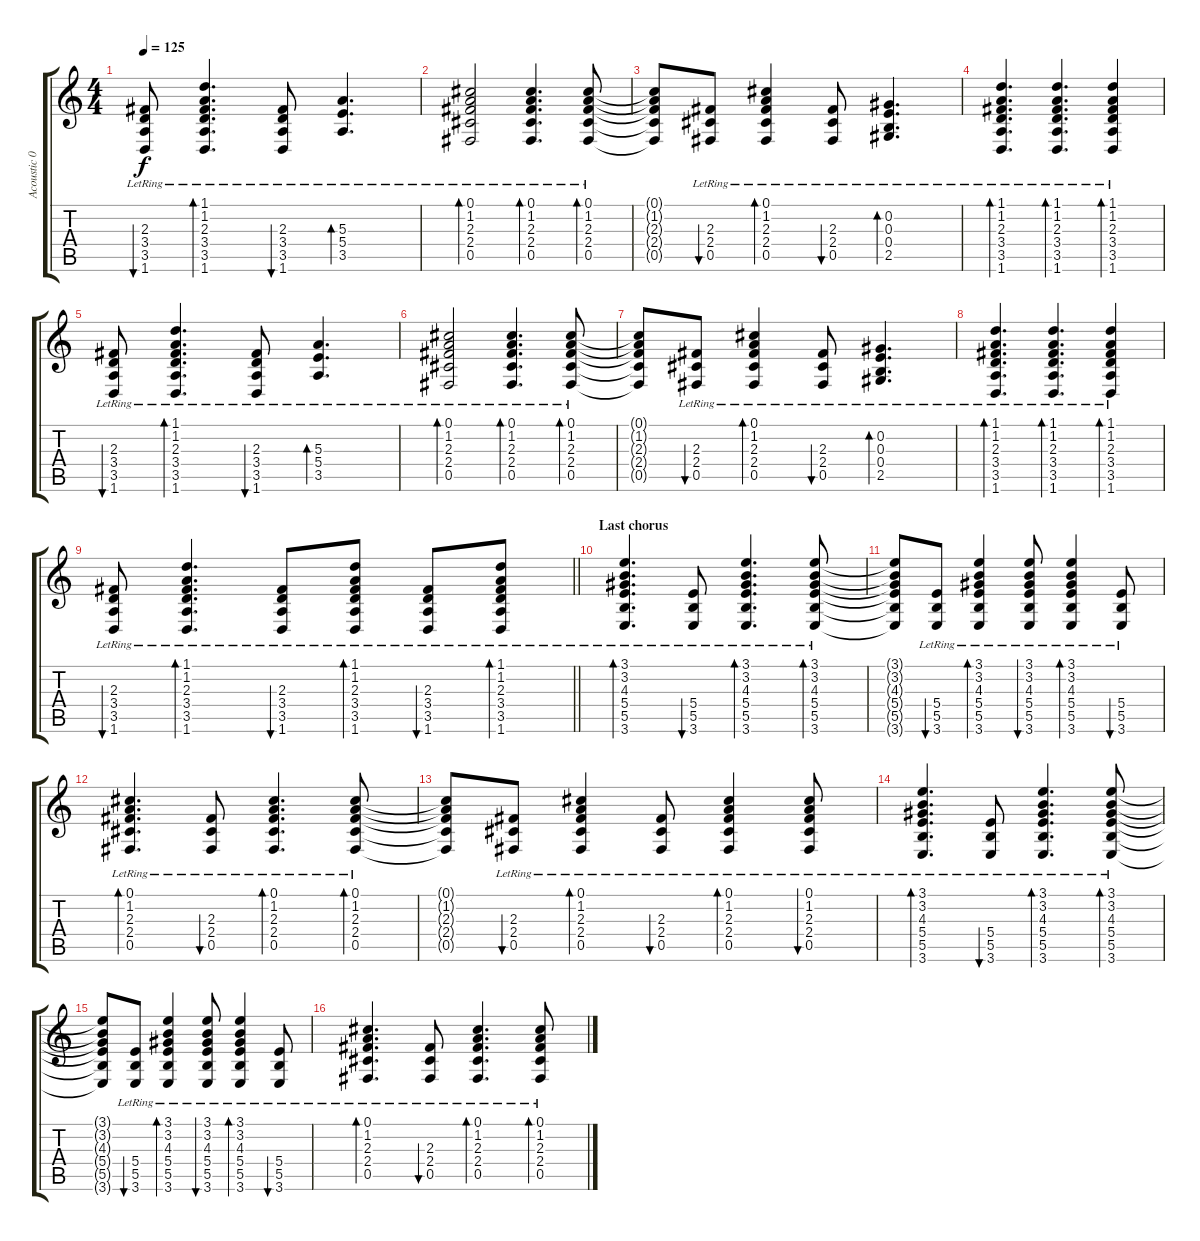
\track ("Acoustic 01" "Acoustic 0") {instrument acousticguitarsteel}
\staff {score tabs}
\tuning (Db4 Ab3 E3 B2 Gb2 Db2) {hide}
\ts (4 4)
\tempo 125
\clef g2
\ks c
(2.3{lr} 3.4{lr} 3.5{lr} 1.6{lr}).8{bu 30 dy f} (1.1{lr} 1.2{lr} 2.3{lr} 3.4{lr} 3.5{lr} 1.6{lr}).4{d bd 30} (2.3{lr} 3.4{lr} 3.5{lr} 1.6{lr}).8{bu 30} (5.3{lr} 5.4{lr} 3.5{lr}).4{d bd 30} |
(0.1{lr} 1.2{lr} 2.3{lr} 2.4{lr} 0.5{lr}).2{bd 30} (0.1{lr} 1.2{lr} 2.3{lr} 2.4{lr} 0.5{lr}).4{d bd 30} (0.1{lr} 1.2{lr} 2.3{lr} 2.4{lr} 0.5{lr}).8{bd 30} |
(0.1{t} 1.2{t} 2.3{t} 2.4{t} 0.5{t}).8 (2.3{lr} 2.4{lr} 0.5{lr}).8{bu 30} (0.1{lr} 1.2{lr} 2.3{lr} 2.4{lr} 0.5{lr}).4{bd 30} (2.3{lr} 2.4{lr} 0.5{lr}).8{bu 30} (0.2{lr} 0.3{lr} 0.4{lr} 2.5{lr}).4{d bd 30} |
(1.1{lr} 1.2{lr} 2.3{lr} 3.4{lr} 3.5{lr} 1.6{lr}).4{d bd 30} (1.1{lr} 1.2{lr} 2.3{lr} 3.4{lr} 3.5{lr} 1.6{lr}).4{d bd 30} (1.1{lr} 1.2{lr} 2.3{lr} 3.4{lr} 3.5{lr} 1.6{lr}).4{bd 30} |
(2.3{lr} 3.4{lr} 3.5{lr} 1.6{lr}).8{bu 30} (1.1{lr} 1.2{lr} 2.3{lr} 3.4{lr} 3.5{lr} 1.6{lr}).4{d bd 30} (2.3{lr} 3.4{lr} 3.5{lr} 1.6{lr}).8{bu 30} (5.3{lr} 5.4{lr} 3.5{lr}).4{d bd 30} |
(0.1{lr} 1.2{lr} 2.3{lr} 2.4{lr} 0.5{lr}).2{bd 30} (0.1{lr} 1.2{lr} 2.3{lr} 2.4{lr} 0.5{lr}).4{d bd 30} (0.1{lr} 1.2{lr} 2.3{lr} 2.4{lr} 0.5{lr}).8{bd 30} |
(0.1{t} 1.2{t} 2.3{t} 2.4{t} 0.5{t}).8 (2.3{lr} 2.4{lr} 0.5{lr}).8{bu 30} (0.1{lr} 1.2{lr} 2.3{lr} 2.4{lr} 0.5{lr}).4{bd 30} (2.3{lr} 2.4{lr} 0.5{lr}).8{bu 30} (0.2{lr} 0.3{lr} 0.4{lr} 2.5{lr}).4{d bd 30} |
(1.1{lr} 1.2{lr} 2.3{lr} 3.4{lr} 3.5{lr} 1.6{lr}).4{d bd 30} (1.1{lr} 1.2{lr} 2.3{lr} 3.4{lr} 3.5{lr} 1.6{lr}).4{d bd 30} (1.1{lr} 1.2{lr} 2.3{lr} 3.4{lr} 3.5{lr} 1.6{lr}).4{bd 30} |
\barLineRight lightlight
(2.3{lr} 3.4{lr} 3.5{lr} 1.6{lr}).8{bu 30} (1.1{lr} 1.2{lr} 2.3{lr} 3.4{lr} 3.5{lr} 1.6{lr}).4{d bd 30} (2.3{lr} 3.4{lr} 3.5{lr} 1.6{lr}).8{bu 30} (1.1{lr} 1.2{lr} 2.3{lr} 3.4{lr} 3.5{lr} 1.6{lr}).8{bd 30} (2.3{lr} 3.4{lr} 3.5{lr} 1.6{lr}).8{bu 30} (1.1{lr} 1.2{lr} 2.3{lr} 3.4{lr} 3.5{lr} 1.6{lr}).8{bd 30} |
\section ("" "Last chorus")
(3.1{lr} 3.2{lr} 4.3{lr} 5.4{lr} 5.5{lr} 3.6{lr}).4{d bd 30} (5.4{lr} 5.5{lr} 3.6{lr}).8{bu 30} (3.1{lr} 3.2{lr} 4.3{lr} 5.4{lr} 5.5{lr} 3.6{lr}).4{d bd 30} (3.1{lr} 3.2{lr} 4.3{lr} 5.4{lr} 5.5{lr} 3.6{lr}).8{bd 30} |
(3.1{t} 3.2{t} 4.3{t} 5.4{t} 5.5{t} 3.6{t}).8 (5.4{lr} 5.5{lr} 3.6{lr}).8{bu 30} (3.1{lr} 3.2{lr} 4.3{lr} 5.4{lr} 5.5{lr} 3.6{lr}).4{bd 30} (3.1{lr} 3.2{lr} 4.3{lr} 5.4{lr} 5.5{lr} 3.6{lr}).8{bu 30} (3.1{lr} 3.2{lr} 4.3{lr} 5.4{lr} 5.5{lr} 3.6{lr}).4{bd 30} (5.4{lr} 5.5{lr} 3.6{lr}).8{bu 30} |
(0.1{lr} 1.2{lr} 2.3{lr} 2.4{lr} 0.5{lr}).4{d bd 30} (2.3{lr} 2.4{lr} 0.5{lr}).8{bu 30} (0.1{lr} 1.2{lr} 2.3{lr} 2.4{lr} 0.5{lr}).4{d bd 30} (0.1{lr} 1.2{lr} 2.3{lr} 2.4{lr} 0.5{lr}).8{bd 30} |
(0.1{t} 1.2{t} 2.3{t} 2.4{t} 0.5{t}).8 (2.3{lr} 2.4{lr} 0.5{lr}).8{bu 30} (0.1{lr} 1.2{lr} 2.3{lr} 2.4{lr} 0.5{lr}).4{bd 30} (2.3{lr} 2.4{lr} 0.5{lr}).8{bu 30} (0.1{lr} 1.2{lr} 2.3{lr} 2.4{lr} 0.5{lr}).4{bd 30} (0.1{lr} 1.2{lr} 2.3{lr} 2.4{lr} 0.5{lr}).8{bu 30} |
(3.1{lr} 3.2{lr} 4.3{lr} 5.4{lr} 5.5{lr} 3.6{lr}).4{d bd 30} (5.4{lr} 5.5{lr} 3.6{lr}).8{bu 30} (3.1{lr} 3.2{lr} 4.3{lr} 5.4{lr} 5.5{lr} 3.6{lr}).4{d bd 30} (3.1{lr} 3.2{lr} 4.3{lr} 5.4{lr} 5.5{lr} 3.6{lr}).8{bd 30} |
(3.1{t} 3.2{t} 4.3{t} 5.4{t} 5.5{t} 3.6{t}).8 (5.4{lr} 5.5{lr} 3.6{lr}).8{bu 30} (3.1{lr} 3.2{lr} 4.3{lr} 5.4{lr} 5.5{lr} 3.6{lr}).4{bd 30} (3.1{lr} 3.2{lr} 4.3{lr} 5.4{lr} 5.5{lr} 3.6{lr}).8{bu 30} (3.1{lr} 3.2{lr} 4.3{lr} 5.4{lr} 5.5{lr} 3.6{lr}).4{bd 30} (5.4{lr} 5.5{lr} 3.6{lr}).8{bu 30} |
(0.1{lr} 1.2{lr} 2.3{lr} 2.4{lr} 0.5{lr}).4{d bd 30} (2.3{lr} 2.4{lr} 0.5{lr}).8{bu 30} (0.1{lr} 1.2{lr} 2.3{lr} 2.4{lr} 0.5{lr}).4{d bd 30} (0.1{lr} 1.2{lr} 2.3{lr} 2.4{lr} 0.5{lr}).8{bd 30}
